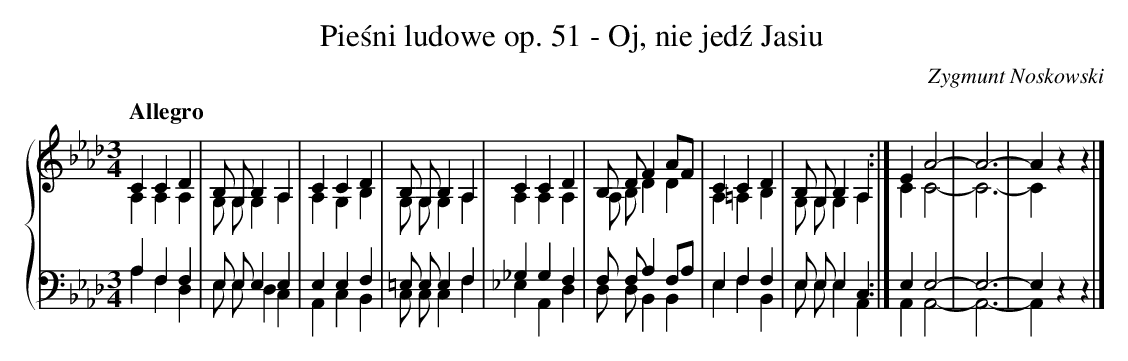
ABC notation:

X:1
T: Pieśni ludowe op. 51 - Oj, nie jedź Jasiu
C: Zygmunt Noskowski
L: 1/4
M: 3/4
Q: "Allegro"
%%staves {1 2}
V: 1
V: 2 clef=bass
K: Ab
[V:1] CCD & A,A,A, |
[V:2] A,F,F, & A,F,D, |
[V:1] B,/ G,/B,A, & G,/ G,/G,A, |
[V:2] E,/ E,/E,E, & E,/ E,/D,C, |
[V:1] CCD & A,G,B, |
[V:2] E,E,F, & A,,C,B,, |
[V:1] B,/ G,/B,A, & G,/ G,/G,A, |
[V:2] =E,/ E,/E,F, & C,/ C,/C,F, |
[V:1] CCD & A,A,A, |
[V:2] _G,G,F, & _E,A,,D, |
[V:1] B,/ D/FA/F/ & A,/ B,/DD |
[V:2] F,/ F,/A,F,/A,/ & D,/ D,/B,,B,, |
[V:1] CCD & A,=A,B, |
[V:2] E,F,F, & E,F,B,, |
[V:1] B,/ G,/B,A, & G,/ G,/G,A, :|]
[V:2] E,/ E,/E,C, & E,/ E,/E,A,, :|]
[V:1] EA2- & CC2- |
[V:2] E,E,2- & A,,A,,2- |
[V:1] A3- & C3- |
[V:2] E,3- & A,,3- |
[V:1] Azz & Cxx |]
[V:2] E,zz & A,,xx |]
